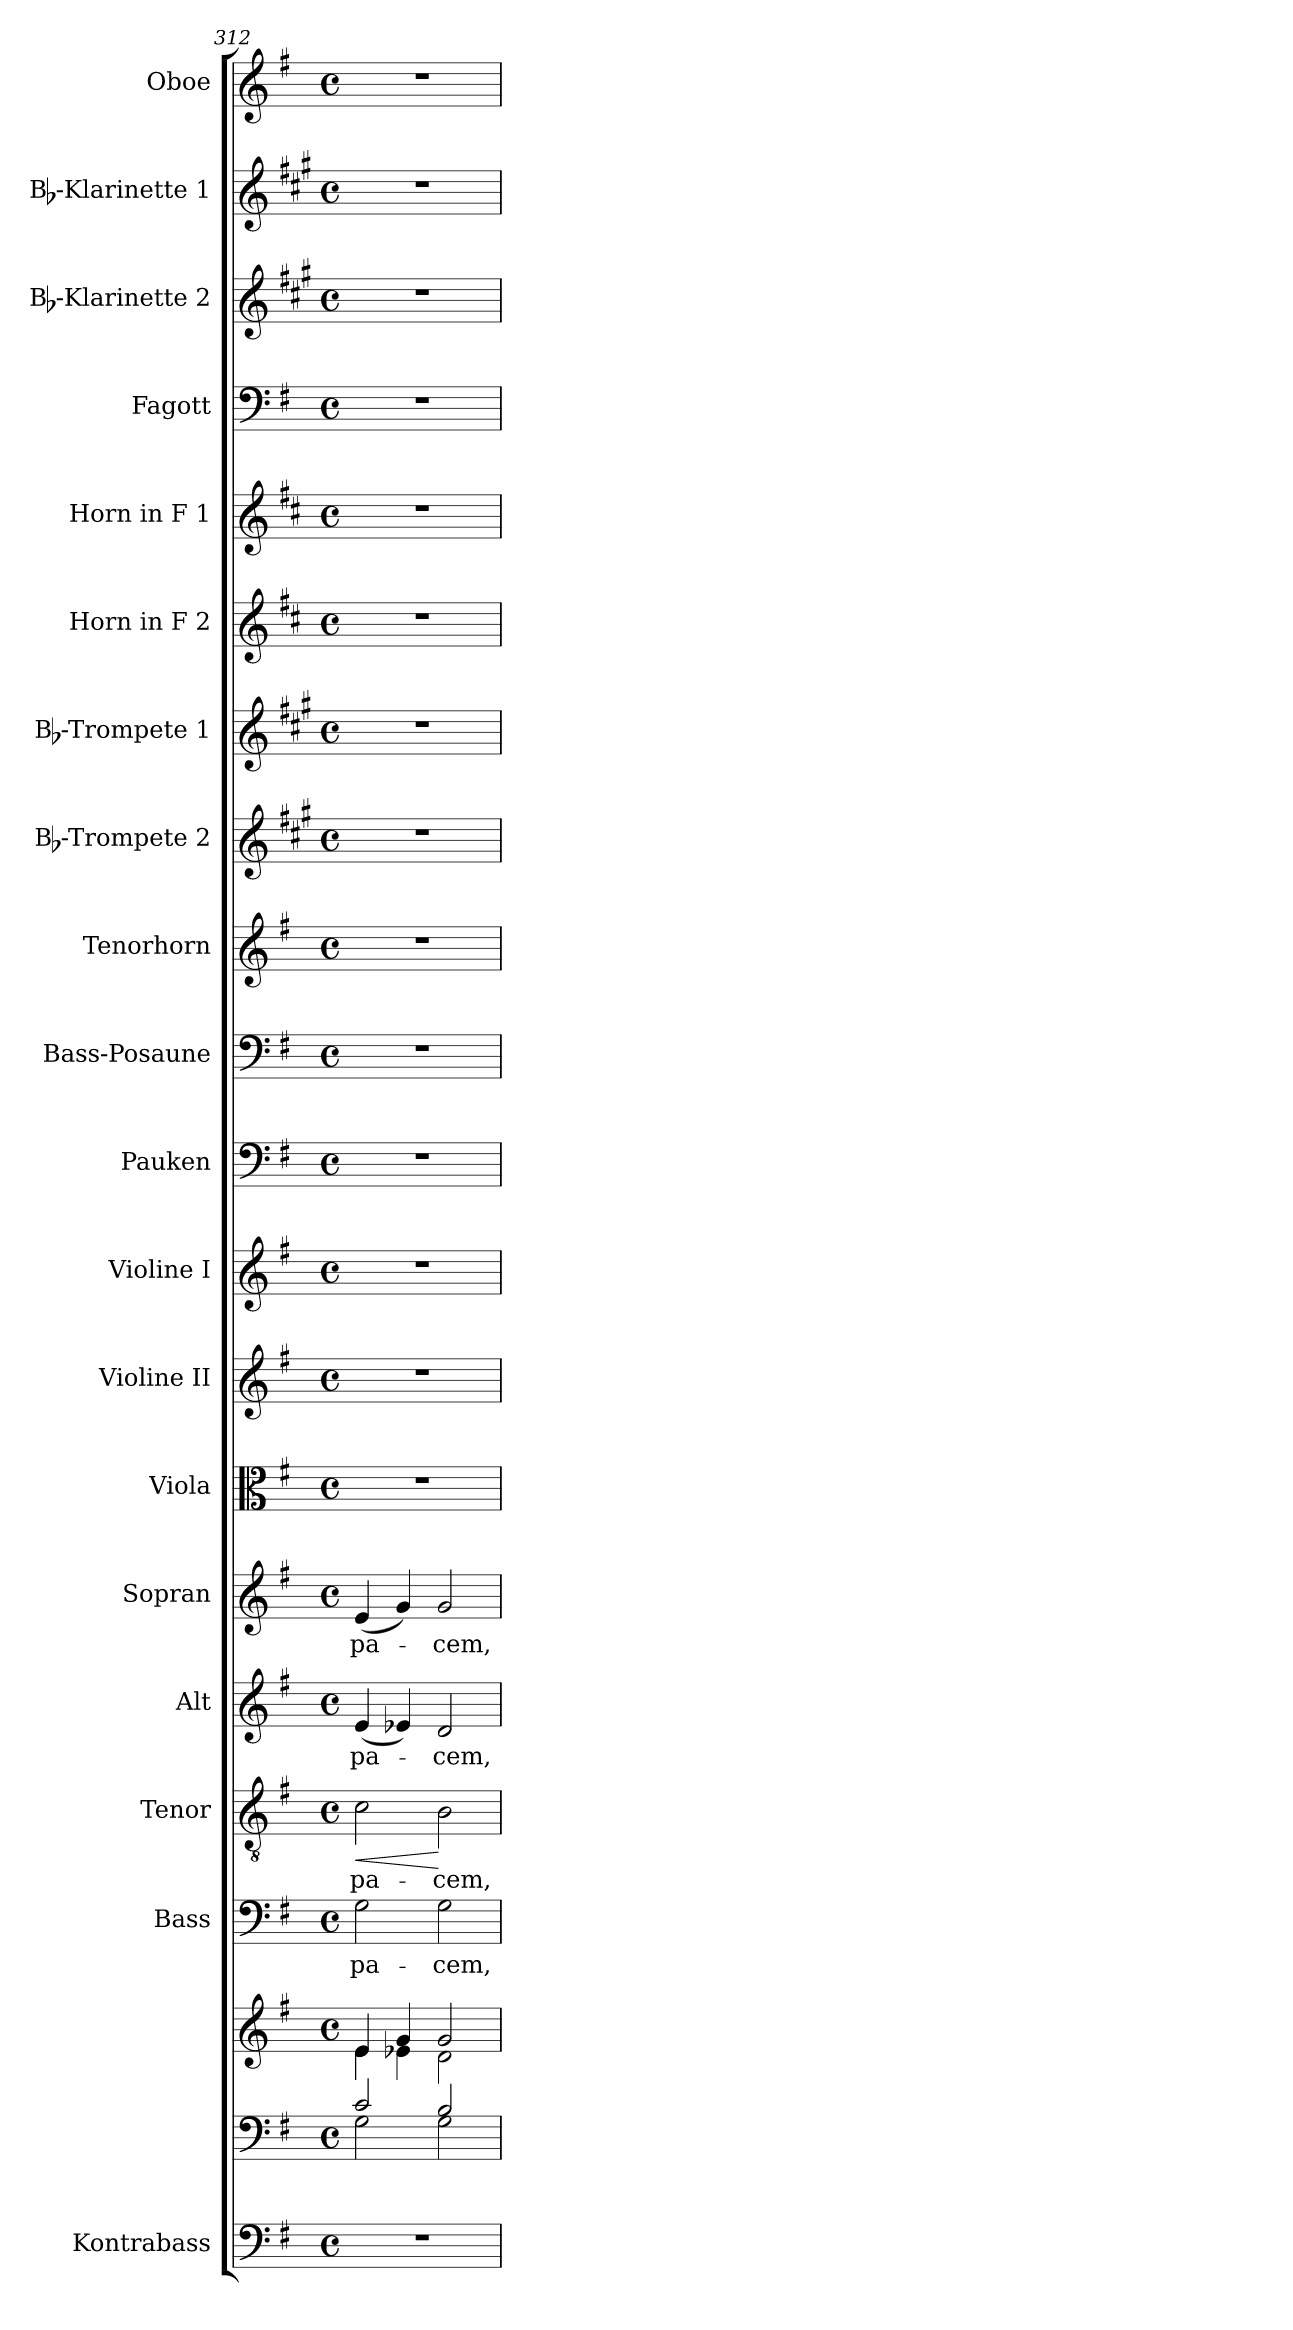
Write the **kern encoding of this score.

**kern	**kern	**kern	**kern	**text	**kern	**text	**dynam	**kern	**text	**kern	**text	**kern	**kern	**kern	**kern	**kern	**kern	**kern	**kern	**kern	**kern	**kern	**kern	**kern	**kern
*part20	*part19	*part19	*part18	*part18	*part17	*part17	*part17	*part16	*part16	*part15	*part15	*part14	*part13	*part12	*part11	*part10	*part9	*part8	*part7	*part6	*part5	*part4	*part3	*part2	*part1
*staff21	*staff20	*staff19	*staff18	*staff18	*staff17	*staff17	*staff17	*staff16	*staff16	*staff15	*staff15	*staff14	*staff13	*staff12	*staff11	*staff10	*staff9	*staff8	*staff7	*staff6	*staff5	*staff4	*staff3	*staff2	*staff1
*I"Kontrabass	*	*	*I"Bass	*	*I"Tenor	*	*	*I"Alt	*	*I"Sopran	*	*I"Viola	*I"Violine II	*I"Violine I	*I"Pauken	*I"Bass-Posaune	*I"Tenorhorn	*I"Bb-Trompete 2	*I"Bb-Trompete 1	*I"Horn in F 2	*I"Horn in F 1	*I"Fagott	*I"Bb-Klarinette 2	*I"Bb-Klarinette 1	*I"Oboe
*I'Kb.	*	*	*I'B.	*	*I'T.	*	*	*I'A.	*	*I'S.	*	*I'Vla.	*I'Vl. II	*I'Vl. I	*I'Pk.	*I'B. Pos.	*I'T. Hrn.	*I'Bb Trp. 2	*I'Bb Trp. 1	*	*	*I'Fg.	*I'Bb Kl. 2	*I'Bb Kl. 1	*I'Ob.
*clefF4	*clefF4	*clefG2	*clefF4	*	*clefGv2	*	*	*clefG2	*	*clefG2	*	*clefC3	*clefG2	*clefG2	*clefF4	*clefF4	*clefG2	*clefG2	*clefG2	*clefG2	*clefG2	*clefF4	*clefG2	*clefG2	*clefG2
*ITrd7c12	*	*	*	*	*	*	*	*	*	*	*	*	*	*	*	*	*ITrd8c14	*ITrd1c2	*ITrd1c2	*ITrd4c7	*ITrd4c7	*	*ITrd1c2	*ITrd1c2	*
*k[f#]	*k[f#]	*k[f#]	*k[f#]	*	*k[f#]	*	*	*k[f#]	*	*k[f#]	*	*k[f#]	*k[f#]	*k[f#]	*k[f#]	*k[f#]	*k[f#]	*k[f#]	*k[f#]	*k[f#]	*k[f#]	*k[f#]	*k[f#]	*k[f#]	*k[f#]
*G:	*G:	*G:	*G:	*	*G:	*	*	*G:	*	*G:	*	*G:	*G:	*G:	*G:	*G:	*G:	*G:	*G:	*G:	*G:	*G:	*G:	*G:	*G:
*M4/4	*M4/4	*M4/4	*M4/4	*	*M4/4	*	*	*M4/4	*	*M4/4	*	*M4/4	*M4/4	*M4/4	*M4/4	*M4/4	*M4/4	*M4/4	*M4/4	*M4/4	*M4/4	*M4/4	*M4/4	*M4/4	*M4/4
*met(c)	*met(c)	*met(c)	*met(c)	*	*met(c)	*	*	*met(c)	*	*met(c)	*	*met(c)	*met(c)	*met(c)	*met(c)	*met(c)	*met(c)	*met(c)	*met(c)	*met(c)	*met(c)	*met(c)	*met(c)	*met(c)	*met(c)
=312	=312	=312	=312	=312	=312	=312	=312	=312	=312	=312	=312	=312	=312	=312	=312	=312	=312	=312	=312	=312	=312	=312	=312	=312	=312
*	*^	*^	*	*	*	*	*	*	*	*	*	*	*	*	*	*	*	*	*	*	*	*	*	*	*
!	!	!	!	!	!	!LO:LY:b	!	!LO:LY:b	!LO:HP:b	!	!LO:LY:b	!	!LO:LY:b	!	!	!	!	!	!	!	!	!	!	!	!	!	!
1r	2c!/	2G!\	4e!/	4e!\	2G\	pa-	2c\	pa-	<	(<4e/	pa-	(<4e/	pa-	1r	1r	1r	1r	1r	1r	1r	1r	1r	1r	1r	1r	1r	1r
.	.	.	4g!/	4e-X!\	.	.	.	.	.	4e-X/)	.	4g/)	.	.	.	.	.	.	.	.	.	.	.	.	.	.	.
!	!	!	!	!	!	!LO:LY:b	!	!LO:LY:b	!	!	!LO:LY:b	!	!LO:LY:b	!	!	!	!	!	!	!	!	!	!	!	!	!	!
.	2B!/	2G!\	2g!/	2d!\	2G\	-cem,	2B\	-cem,	[	2d/	-cem,	2g/	-cem,	.	.	.	.	.	.	.	.	.	.	.	.	.	.
*	*v	*v	*	*	*	*	*	*	*	*	*	*	*	*	*	*	*	*	*	*	*	*	*	*	*	*	*
*	*	*v	*v	*	*	*	*	*	*	*	*	*	*	*	*	*	*	*	*	*	*	*	*	*	*	*
=	=	=	=	=	=	=	=	=	=	=	=	=	=	=	=	=	=	=	=	=	=	=	=	=	=
*-	*-	*-	*-	*-	*-	*-	*-	*-	*-	*-	*-	*-	*-	*-	*-	*-	*-	*-	*-	*-	*-	*-	*-	*-	*-
